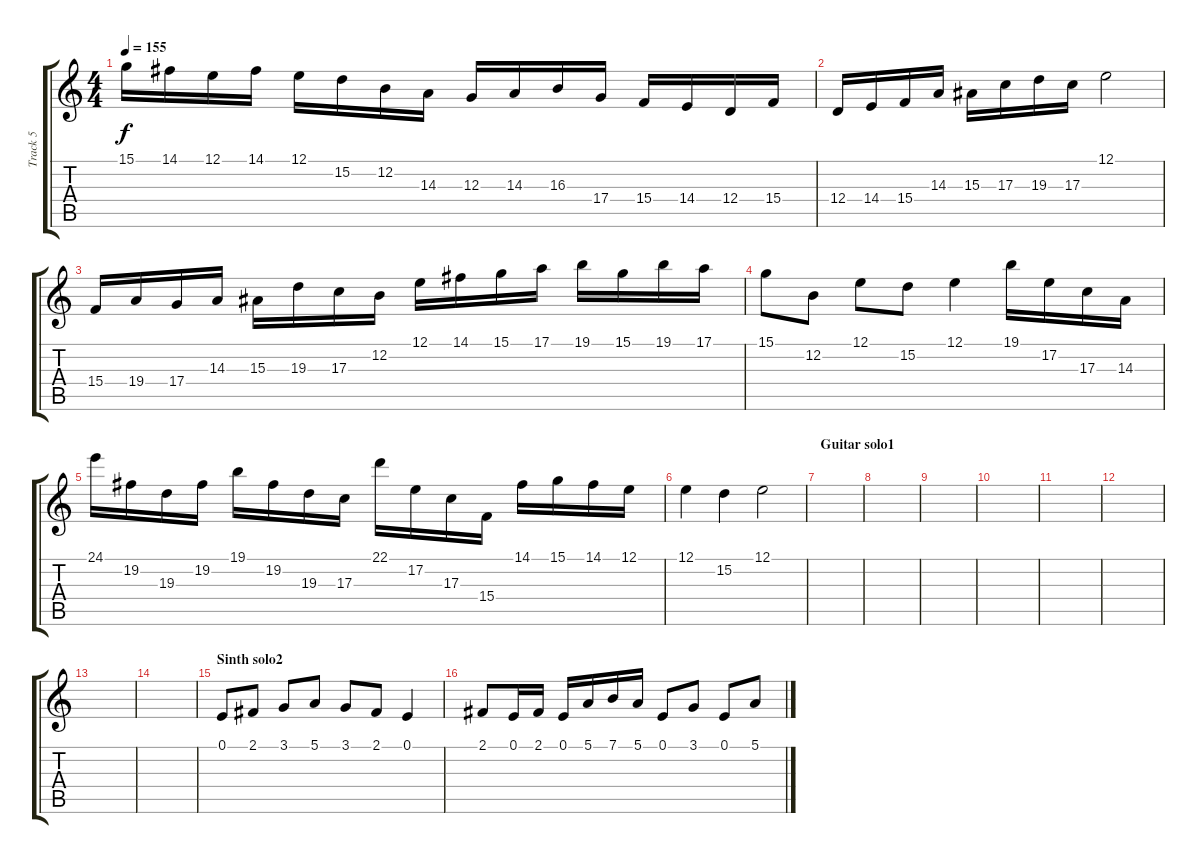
\track ("Track 5" "Track 5") {instrument lead1square}
\staff {score tabs}
\tuning (E4 B3 G3 D3 A2 E2) {hide}
\ts (4 4)
\tempo 155
\clef g2
\ks c
15.1.16{dy f} 14.1.16 12.1.16 14.1.16 12.1.16 15.2.16 12.2.16 14.3.16 12.3.16 14.3.16 16.3.16 17.4.16 15.4.16 14.4.16 12.4.16 15.4.16 |
12.4.16 14.4.16 15.4.16 14.3.16 15.3.16 17.3.16 19.3.16 17.3.16 12.1.2 |
\section ("" "")
15.4.16 19.4.16 17.4.16 14.3.16 15.3.16 19.3.16 17.3.16 12.2.16 12.1.16 14.1.16 15.1.16 17.1.16 19.1.16 15.1.16 19.1.16 17.1.16 |
\section ("" "")
15.1.8 12.2.8 12.1.8 15.2.8 12.1.4 19.1.16 17.2.16 17.3.16 14.3.16 |
24.1.16 19.2.16 19.3.16 19.2.16 19.1.16 19.2.16 19.3.16 17.3.16 22.1.16 17.2.16 17.3.16 15.4.16 14.1.16 15.1.16 14.1.16 12.1.16 |
12.1.4 15.2.4 12.1.2 |
\section ("" "Guitar solo1")
|
|
|
|
|
|
|
|
\section ("" "Sinth solo2")
0.1.8 2.1.8 3.1.8 5.1.8 3.1.8 2.1.8 0.1.4 |
2.1.8 0.1.16 2.1.16 0.1.16 5.1.16 7.1.16 5.1.16 0.1.8 3.1.8 0.1.8 5.1.8
